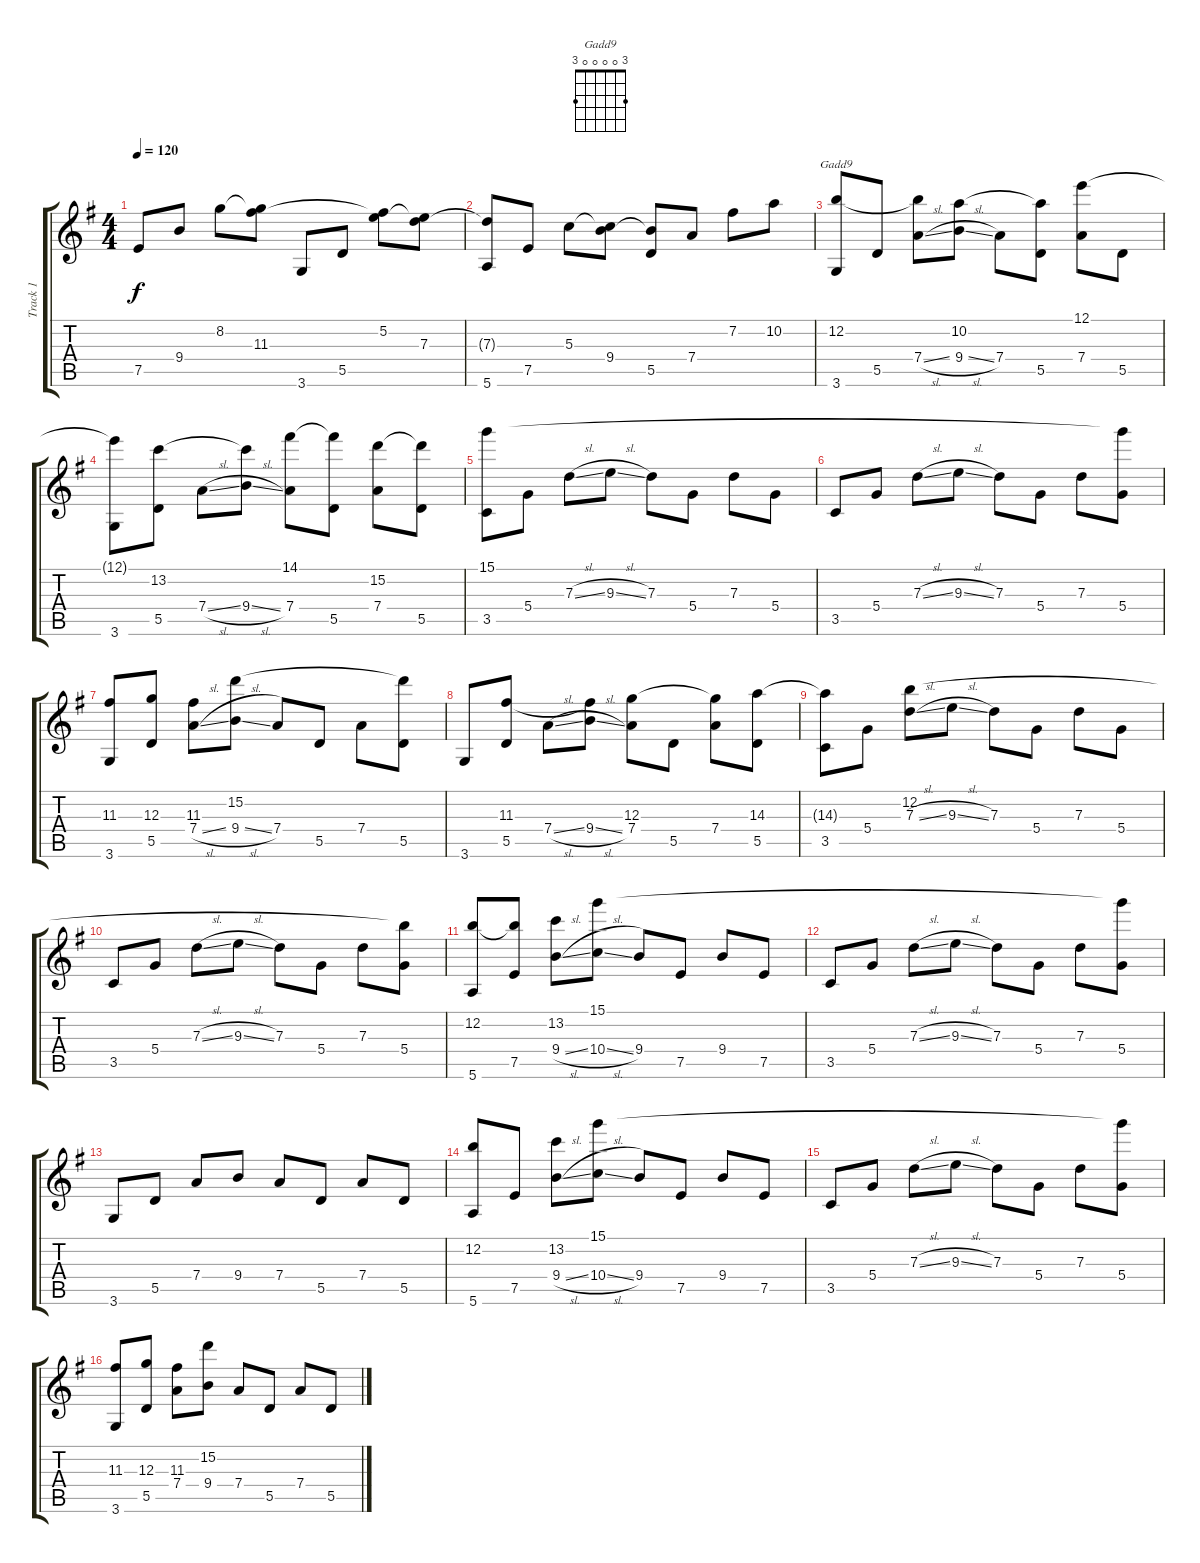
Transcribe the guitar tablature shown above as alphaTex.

\track ("Track 1" "Track 1") {instrument acousticguitarsteel}
\staff {score tabs}
\tuning (E4 B3 G3 D3 A2 E2) {hide}
\chord ("Gadd9" 3 0 0 0 0 3)
\ts (4 4)
\tempo 120
\clef g2
\ks g
7.5.8{dy f} 9.4.8 8.2.8 (8.2{t} 11.3).8 3.6.8 5.5.8 (5.2 11.3{t}).8 (5.2{t} 7.3).8 |
(7.3{t} 5.6).8 7.5.8 5.3.8 (5.3{t} 9.4).8 (9.4{t} 5.5).8 7.4.8 7.2.8 10.2.8 |
(12.2 3.6).8{ch "Gadd9"} 5.5.8 (12.2{t} 7.4{sl}).8 (10.2 9.4{sl}).8 7.4.8 (10.2{t} 5.5).8 (12.1 7.4).8 5.5.8 |
(12.1{t} 3.6).8 (13.2 5.5).8 7.4{sl}.8 (13.2{t} 9.4{sl}).8 (14.1 7.4).8 (14.1{t} 5.5).8 (15.2 7.4).8 (15.2{t} 5.5).8 |
(15.1 3.5).8 5.4.8 7.3{sl}.8 9.3{sl}.8 7.3.8 5.4.8 7.3.8 5.4.8 |
3.5.8 5.4.8 7.3{sl}.8 9.3{sl}.8 7.3.8 5.4.8 7.3.8 (15.1{t} 5.4).8 |
(11.3 3.6).8 (12.3 5.5).8 (11.3 7.4{sl}).8 (15.2 9.4{sl}).8 7.4.8 5.5.8 7.4.8 (15.2{t} 5.5).8 |
3.6.8 (11.3 5.5).8 7.4{sl}.8 (11.3{t} 9.4{sl}).8 (12.3 7.4).8 5.5.8 (12.3{t} 7.4).8 (14.3 5.5).8 |
(14.3{t} 3.5).8 5.4.8 (12.2 7.3{sl}).8 9.3{sl}.8 7.3.8 5.4.8 7.3.8 5.4.8 |
3.5.8 5.4.8 7.3{sl}.8 9.3{sl}.8 7.3.8 5.4.8 7.3.8 (12.2{t} 5.4).8 |
(12.2 5.6).8 (12.2{t} 7.5).8 (13.2 9.4{sl}).8 (15.1 10.4{sl}).8 9.4.8 7.5.8 9.4.8 7.5.8 |
3.5.8 5.4.8 7.3{sl}.8 9.3{sl}.8 7.3.8 5.4.8 7.3.8 (15.1{t} 5.4).8 |
3.6.8 5.5.8 7.4.8 9.4.8 7.4.8 5.5.8 7.4.8 5.5.8 |
(12.2 5.6).8 7.5.8 (13.2 9.4{sl}).8 (15.1 10.4{sl}).8 9.4.8 7.5.8 9.4.8 7.5.8 |
3.5.8 5.4.8 7.3{sl}.8 9.3{sl}.8 7.3.8 5.4.8 7.3.8 (15.1{t} 5.4).8 |
(11.3 3.6).8 (12.3 5.5).8 (11.3 7.4).8 (15.2 9.4).8 7.4.8 5.5.8 7.4.8 5.5.8
